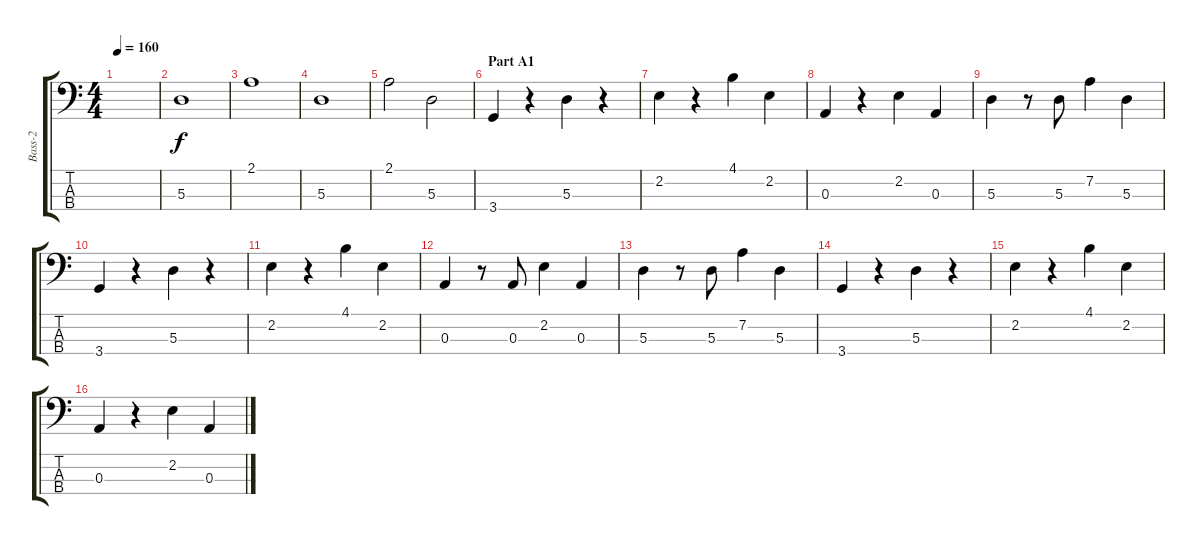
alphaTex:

\track ("Bass-2" "Bass-2") {instrument acousticbass}
\staff {score tabs}
\tuning (G2 D2 A1 E1) {hide}
\ts (4 4)
\tempo 160
\clef f4
\ks c
|
5.3.1 |
2.1.1 |
5.3.1 |
2.1.2 5.3.2 |
\section ("" "Part A1")
3.4.4 r.4 5.3.4 r.4 |
2.2.4 r.4 4.1.4 2.2.4 |
0.3.4 r.4 2.2.4 0.3.4 |
5.3.4 r.8 5.3.8 7.2.4 5.3.4 |
3.4.4 r.4 5.3.4 r.4 |
2.2.4 r.4 4.1.4 2.2.4 |
0.3.4 r.8 0.3.8 2.2.4 0.3.4 |
5.3.4 r.8 5.3.8 7.2.4 5.3.4 |
3.4.4 r.4 5.3.4 r.4 |
2.2.4 r.4 4.1.4 2.2.4 |
0.3.4 r.4 2.2.4 0.3.4
